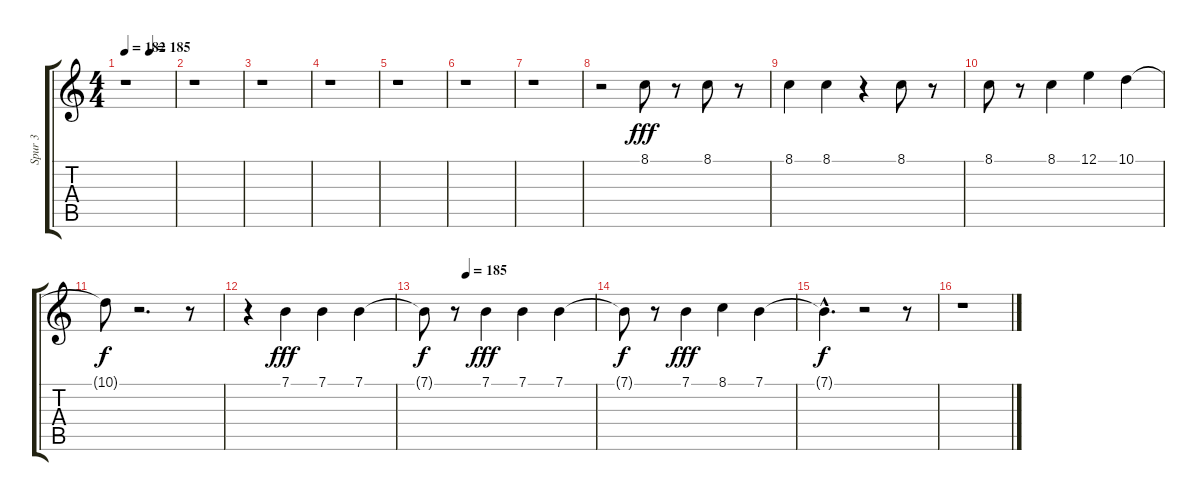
\track ("Spur 3" "Spur 3") {instrument clarinet}
\staff {score tabs}
\tuning (E4 B3 G3 D3 A2 E2) {hide}
\ts (4 4)
\tempo 182
\tempo (185 0.5)
\clef g2
\ks c
r.1{dy fff} |
r.1 |
r.1 |
r.1 |
r.1 |
r.1 |
r.1 |
r.2 8.1.8 r.8 8.1.8 r.8 |
8.1.4 8.1.4 r.4 8.1.8 r.8 |
8.1.8 r.8 8.1.4 12.1.4 10.1.4 |
10.1{t}.8{dy f} r.2{d} r.8 |
r.4 7.1.4{dy fff} 7.1.4 7.1.4 |
\tempo (185 0.25)
7.1{t}.8{dy f} r.8 7.1.4{dy fff} 7.1.4 7.1.4 |
7.1{t}.8{dy f} r.8 7.1.4{dy fff} 8.1.4 7.1.4 |
7.1{hac t}.4{d dy f} r.2 r.8 |
r.1
